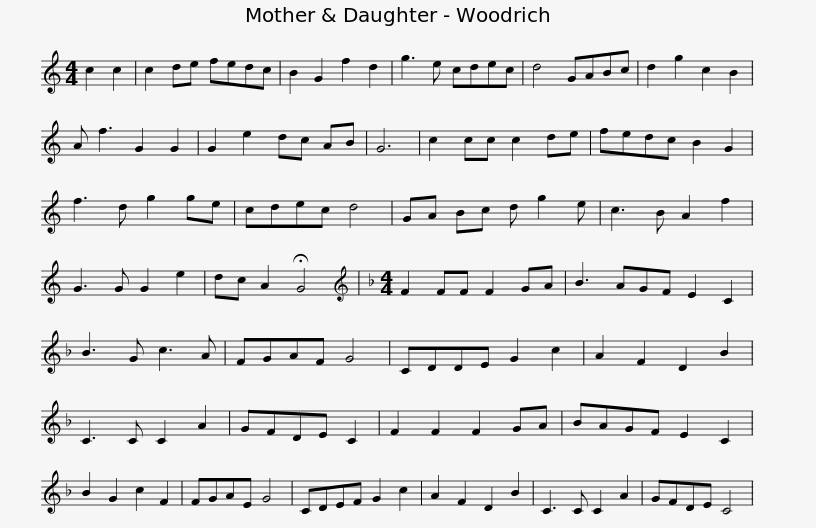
X:1
L:1/8
M:4/4
I:linebreak $
K:C
V:1 treble
V:1
 c2 c2 | c2 de fedc | B2 G2 f2 d2 | g3 e cdec | d4 GABc | %5
 d2 g2 c2 B2 |$ A f3 G2 G2 | G2 e2 dc AB | G6 | c2 cc c2 de | %10
 fedc B2 G2 | f3 d g2 ge |$ cdec d4 | GA Bc d g2 e | c3 B A2 f2 | %15
 G3 G G2 e2 | dc A2 !fermata!G4 |[K:F][M:4/4][K:treble] F2 FF F2 GA | B3 AGF E2 C2 |$ B3 G c3 A | %20
 FGAF G4 | CDDE G2 c2 |$ A2 F2 D2 B2 | C3 C C2 A2 | GFDE C2 | %25
 F2 F2 F2 GA | BAGF E2 C2 | B2 G2 c2 F2 |$ FGAE G4 | CDEF G2 c2 | %30
 A2 F2 D2 B2 | C3 C C2 A2 | GFDE C4 | %33
